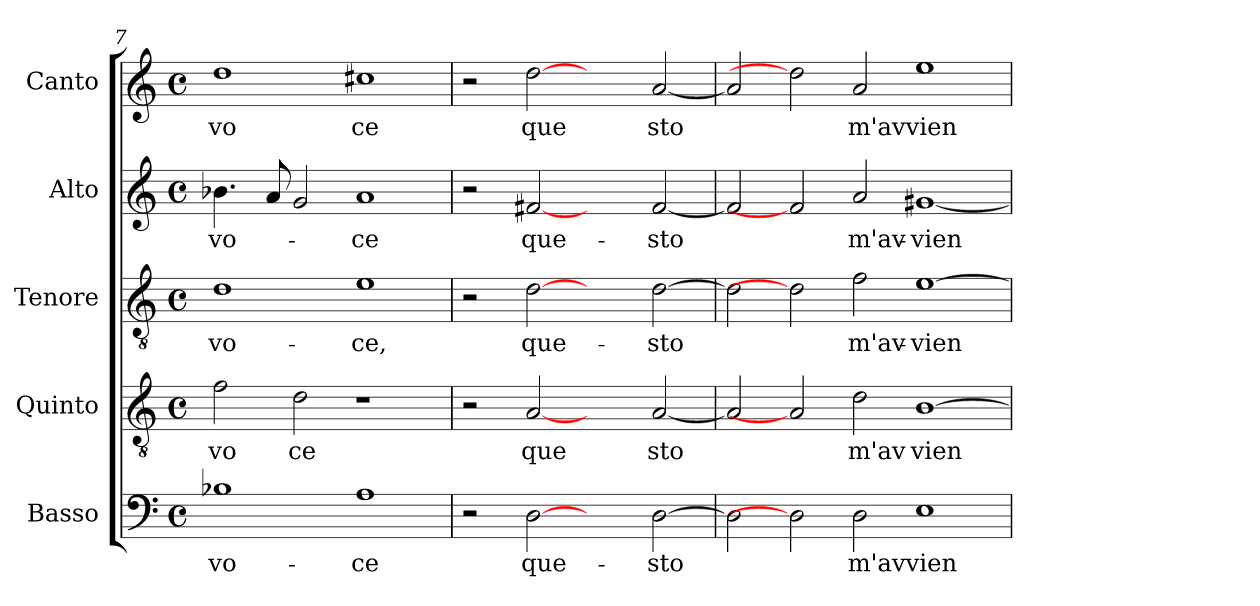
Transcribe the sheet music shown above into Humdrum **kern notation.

**kern	**text	**kern	**text	**kern	**text	**kern	**text	**kern	**text
*part5	*part5	*part4	*part4	*part3	*part3	*part2	*part2	*part1	*part1
*staff5	*staff5	*staff4	*staff4	*staff3	*staff3	*staff2	*staff2	*staff1	*staff1
*I"Basso	*	*I"Quinto	*	*I"Tenore	*	*I"Alto	*	*I"Canto	*
!!LO:LB:g=z
*clefF4	*	*clefGv2	*	*clefGv2	*	*clefG2	*	*clefG2	*
*M4/4	*	*M4/4	*	*M4/4	*	*M4/4	*	*M4/4	*
*met(c)	*	*met(c)	*	*met(c)	*	*met(c)	*	*met(c)	*
=7	=7	=7	=7	=7	=7	=7	=7	=7	=7
!	!LO:LY:b:cj	!	!LO:LY:b:cj	!	!LO:LY:b:cj	!	!LO:LY:b:cj	!	!LO:LY:b:cj
1B-X	vo-	2f\	vo	1d	vo-	4.b-X\	vo-	1dd	vo
.	.	.	.	.	.	8a/	.	.	.
!	!	!	!LO:LY:b:cj	!	!	!	!	!	!
.	.	2d\	ce	.	.	2g/	.	.	.
!	!LO:LY:b:cj	!	!	!	!LO:LY:b:cj	!	!LO:LY:b:cj	!	!LO:LY:b:cj
1A	-ce	1r	.	1e	-ce,	1a	-ce	1cc#X	ce
=8	=8	=8	=8	=8	=8	=8	=8	=8	=8
2r	.	2r	.	2r	.	2r	.	2r	.
!	!LO:LY:b:cj	!	!LO:LY:b:cj	!	!LO:LY:b:cj	!	!LO:LY:b:cj	!	!LO:LY:b:cj
[2D	que-	[2A	que	[2d	que-	[2f#X	que-	[2dd	que
2ryy	.	2ryy	.	2ryy	.	2ryy	.	2ryy	.
!	!LO:LY:b	!	!LO:LY:b	!	!LO:LY:b	!	!LO:LY:b	!	!LO:LY:b
[>2D\	-sto	[<2A/	sto	[>2d\	-sto	[<2f#/	-sto	[<2a/	sto
=9	=9	=9	=9	=9	=9	=9	=9	=9	=9
2D\]	.	2A/]	.	2d\]	.	2f#/]	.	2a/]	.
2D]	.	2A]	.	2d]	.	2f#]	.	2dd]	.
!	!LO:LY:b:cj	!	!LO:LY:b:cj	!	!LO:LY:b:cj	!	!LO:LY:b:cj	!	!LO:LY:b:cj
2D\	m'avvien	2d\	m'av	2f\	m'av-	2a/	m'av-	2a/	m'avvien
!	!	!	!LO:LY:b	!	!LO:LY:b	!	!LO:LY:b	!	!
1E	.	[>1B	vien	[>1e	-vien	[<1g#X	-vien	1ee	.
=	=	=	=	=	=	=	=	=	=
*-	*-	*-	*-	*-	*-	*-	*-	*-	*-
